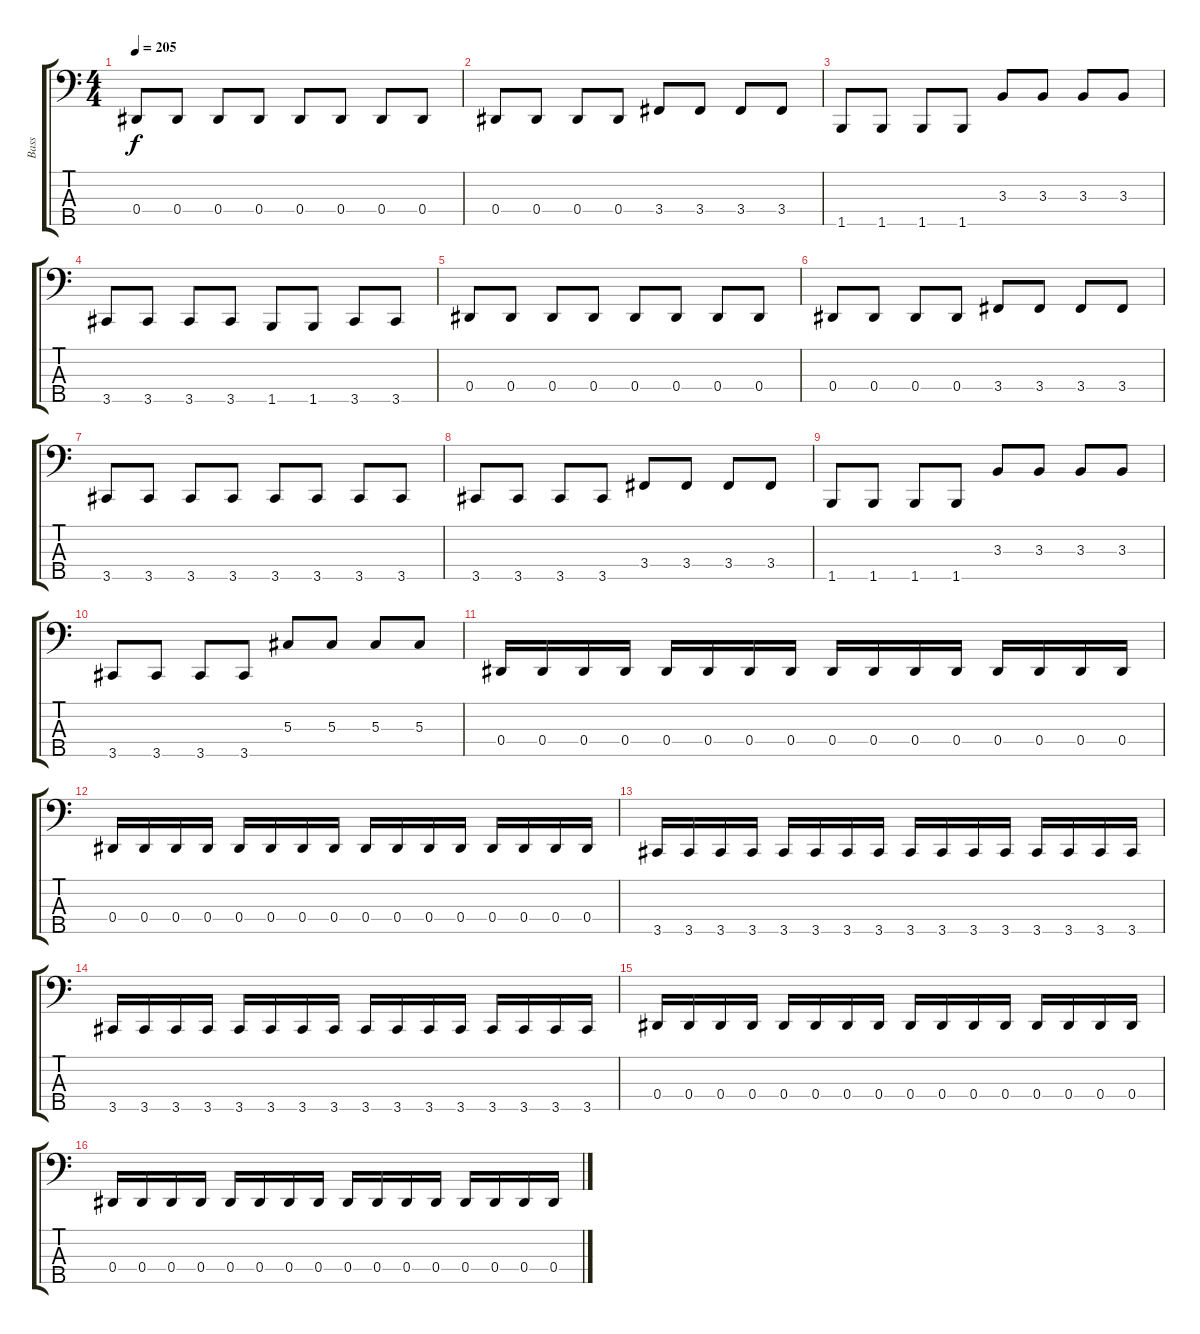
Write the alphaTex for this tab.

\track ("Bass" "Bass") {instrument electricbasspick}
\staff {score tabs}
\tuning (Gb2 Db2 Ab1 Eb1 Bb0) {hide}
\ts (4 4)
\tempo 205
\clef f4
\ks c
0.4.8{dy f} 0.4.8 0.4.8 0.4.8 0.4.8 0.4.8 0.4.8 0.4.8 |
0.4.8 0.4.8 0.4.8 0.4.8 3.4.8 3.4.8 3.4.8 3.4.8 |
1.5.8 1.5.8 1.5.8 1.5.8 3.3.8 3.3.8 3.3.8 3.3.8 |
3.5.8 3.5.8 3.5.8 3.5.8 1.5.8 1.5.8 3.5.8 3.5.8 |
0.4.8 0.4.8 0.4.8 0.4.8 0.4.8 0.4.8 0.4.8 0.4.8 |
0.4.8 0.4.8 0.4.8 0.4.8 3.4.8 3.4.8 3.4.8 3.4.8 |
3.5.8 3.5.8 3.5.8 3.5.8 3.5.8 3.5.8 3.5.8 3.5.8 |
3.5.8 3.5.8 3.5.8 3.5.8 3.4.8 3.4.8 3.4.8 3.4.8 |
1.5.8 1.5.8 1.5.8 1.5.8 3.3.8 3.3.8 3.3.8 3.3.8 |
3.5.8 3.5.8 3.5.8 3.5.8 5.3.8 5.3.8 5.3.8 5.3.8 |
0.4.16{instrument electricbassfinger} 0.4.16 0.4.16 0.4.16 0.4.16 0.4.16 0.4.16 0.4.16 0.4.16 0.4.16 0.4.16 0.4.16 0.4.16 0.4.16 0.4.16 0.4.16 |
0.4.16 0.4.16 0.4.16 0.4.16 0.4.16 0.4.16 0.4.16 0.4.16 0.4.16 0.4.16 0.4.16 0.4.16 0.4.16 0.4.16 0.4.16 0.4.16 |
3.5.16 3.5.16 3.5.16 3.5.16 3.5.16 3.5.16 3.5.16 3.5.16 3.5.16 3.5.16 3.5.16 3.5.16 3.5.16 3.5.16 3.5.16 3.5.16 |
3.5.16 3.5.16 3.5.16 3.5.16 3.5.16 3.5.16 3.5.16 3.5.16 3.5.16 3.5.16 3.5.16 3.5.16 3.5.16 3.5.16 3.5.16 3.5.16 |
0.4.16 0.4.16 0.4.16 0.4.16 0.4.16 0.4.16 0.4.16 0.4.16 0.4.16 0.4.16 0.4.16 0.4.16 0.4.16 0.4.16 0.4.16 0.4.16 |
0.4.16 0.4.16 0.4.16 0.4.16 0.4.16 0.4.16 0.4.16 0.4.16 0.4.16 0.4.16 0.4.16 0.4.16 0.4.16 0.4.16 0.4.16 0.4.16
